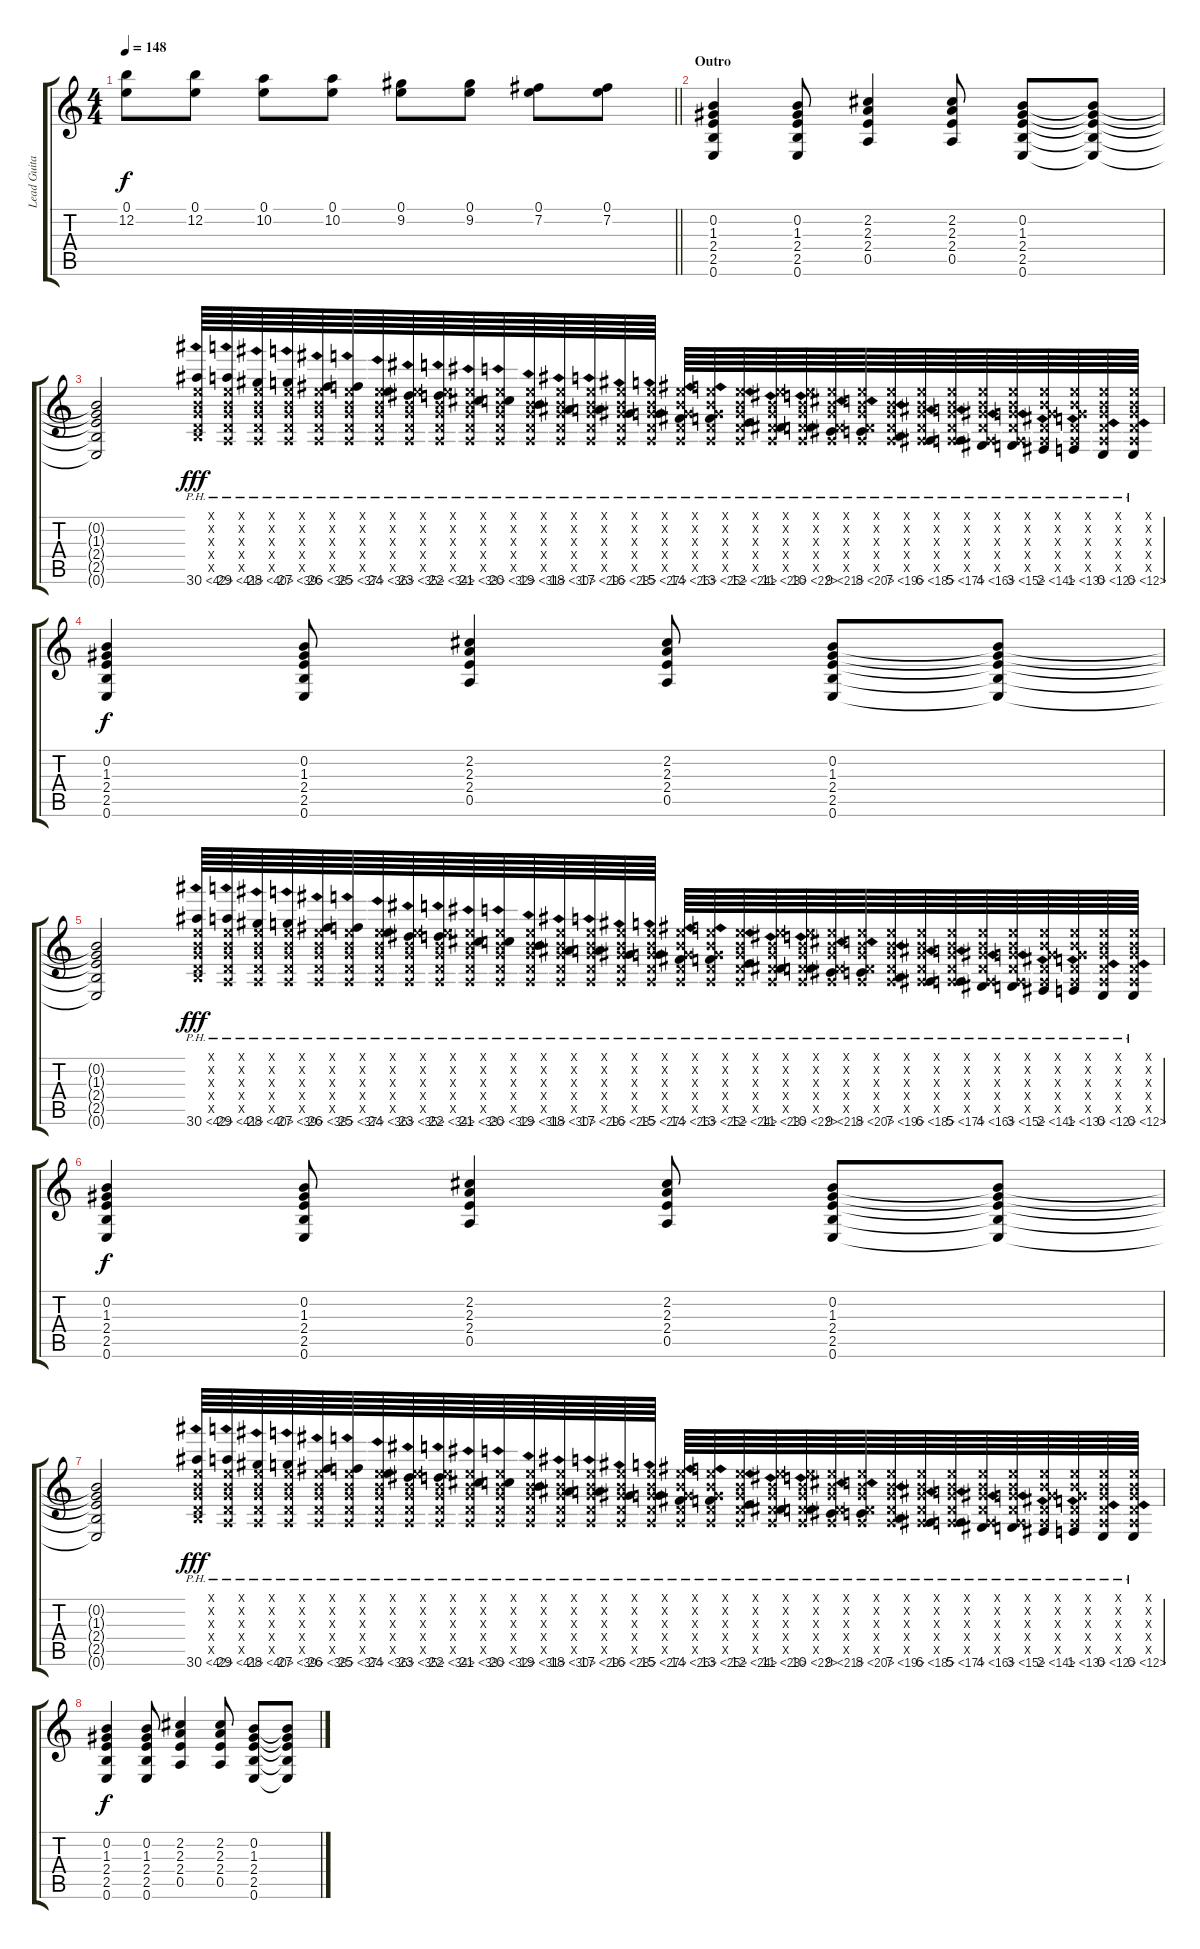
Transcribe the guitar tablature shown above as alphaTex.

\track ("Lead Guitar" "Lead Guita") {instrument distortionguitar}
\staff {score tabs}
\tuning (E4 B3 G3 D3 A2 E2) {hide}
\ts (4 4)
\tempo 148
\clef g2
\barLineRight lightlight
\ks c
(0.1 12.2).8{dy f} (0.1 12.2).8 (0.1 10.2).8 (0.1 10.2).8 (0.1 9.2).8 (0.1 9.2).8 (0.1 7.2).8 (0.1 7.2).8 |
\section ("" "Outro")
(0.2 1.3 2.4 2.5 0.6).4 (0.2 1.3 2.4 2.5 0.6).8 (2.2 2.3 2.4 0.5).4 (2.2 2.3 2.4 0.5).8 (0.2 1.3 2.4 2.5 0.6).8 (0.2{t} 1.3{t} 2.4{t} 2.5{t} 0.6{t}).8 |
(0.2{t} 1.3{t} 2.4{t} 2.5{t} 0.6{t}).2 (0.1{x} 0.2{x} 0.3{x} 0.4{x} 2.5{x} 30.6{ph 12}).64{dy fff volume 8 instrument lead2sawtooth} (0.1{x} 0.2{x} 0.3{x} 0.4{x} 0.5{x} 29.6{ph 12}).64 (0.1{x} 0.2{x} 0.3{x} 0.4{x} 0.5{x} 28.6{ph 12}).64 (0.1{x} 0.2{x} 0.3{x} 0.4{x} 0.5{x} 27.6{ph 12}).64 (0.1{x} 0.2{x} 0.3{x} 0.4{x} 0.5{x} 26.6{ph 12}).64 (0.1{x} 0.2{x} 0.3{x} 0.4{x} 0.5{x} 25.6{ph 12}).64 (0.1{x} 0.2{x} 0.3{x} 0.4{x} 0.5{x} 24.6{ph 12}).64 (0.1{x} 0.2{x} 0.3{x} 0.4{x} 0.5{x} 23.6{ph 12}).64 (0.1{x} 0.2{x} 0.3{x} 0.4{x} 0.5{x} 22.6{ph 12}).64 (0.1{x} 0.2{x} 0.3{x} 0.4{x} 0.5{x} 21.6{ph 12}).64 (0.1{x} 0.2{x} 0.3{x} 0.4{x} 0.5{x} 20.6{ph 12}).64 (0.1{x} 0.2{x} 0.3{x} 0.4{x} 0.5{x} 19.6{ph 12}).64 (0.1{x} 0.2{x} 0.3{x} 0.4{x} 0.5{x} 18.6{ph 12}).64 (0.1{x} 0.2{x} 0.3{x} 0.4{x} 0.5{x} 17.6{ph 12}).64 (0.1{x} 0.2{x} 0.3{x} 0.4{x} 0.5{x} 16.6{ph 12}).64 (0.1{x} 0.2{x} 0.3{x} 0.4{x} 0.5{x} 15.6{ph 12}).64 (0.1{x} 0.2{x} 0.3{x} 0.4{x} 0.5{x} 14.6{ph 12}).64 (0.1{x} 0.2{x} 0.3{x} 0.4{x} 0.5{x} 13.6{ph 12}).64 (0.1{x} 0.2{x} 0.3{x} 0.4{x} 0.5{x} 12.6{ph 12}).64 (0.1{x} 0.2{x} 0.3{x} 0.4{x} 0.5{x} 11.6{ph 12}).64 (0.1{x} 0.2{x} 0.3{x} 0.4{x} 0.5{x} 10.6{ph 12}).64 (0.1{x} 0.2{x} 0.3{x} 0.4{x} 0.5{x} 9.6{ph 12}).64 (0.1{x} 0.2{x} 0.3{x} 0.4{x} 0.5{x} 8.6{ph 12}).64 (0.1{x} 0.2{x} 0.3{x} 0.4{x} 0.5{x} 7.6{ph 12}).64 (0.1{x} 0.2{x} 0.3{x} 0.4{x} 0.5{x} 6.6{ph 12}).64 (0.1{x} 0.2{x} 0.3{x} 0.4{x} 0.5{x} 5.6{ph 12}).64 (0.1{x} 0.2{x} 0.3{x} 0.4{x} 0.5{x} 4.6{ph 12}).64 (0.1{x} 0.2{x} 0.3{x} 0.4{x} 0.5{x} 3.6{ph 12}).64 (0.1{x} 0.2{x} 0.3{x} 0.4{x} 0.5{x} 2.6{ph 12}).64 (0.1{x} 0.2{x} 0.3{x} 0.4{x} 0.5{x} 1.6{ph 12}).64 (0.1{x} 0.2{x} 0.3{x} 0.4{x} 0.5{x} 0.6{ph 12}).64 (0.1{x} 0.2{x} 0.3{x} 0.4{x} 0.5{x} 0.6{ph 12}).64 |
(0.2 1.3 2.4 2.5 0.6).4{dy f volume 14 instrument distortionguitar} (0.2 1.3 2.4 2.5 0.6).8 (2.2 2.3 2.4 0.5).4 (2.2 2.3 2.4 0.5).8 (0.2 1.3 2.4 2.5 0.6).8 (0.2{t} 1.3{t} 2.4{t} 2.5{t} 0.6{t}).8 |
(0.2{t} 1.3{t} 2.4{t} 2.5{t} 0.6{t}).2 (0.1{x} 0.2{x} 0.3{x} 0.4{x} 2.5{x} 30.6{ph 12}).64{dy fff volume 8 instrument lead2sawtooth} (0.1{x} 0.2{x} 0.3{x} 0.4{x} 0.5{x} 29.6{ph 12}).64 (0.1{x} 0.2{x} 0.3{x} 0.4{x} 0.5{x} 28.6{ph 12}).64 (0.1{x} 0.2{x} 0.3{x} 0.4{x} 0.5{x} 27.6{ph 12}).64 (0.1{x} 0.2{x} 0.3{x} 0.4{x} 0.5{x} 26.6{ph 12}).64 (0.1{x} 0.2{x} 0.3{x} 0.4{x} 0.5{x} 25.6{ph 12}).64 (0.1{x} 0.2{x} 0.3{x} 0.4{x} 0.5{x} 24.6{ph 12}).64 (0.1{x} 0.2{x} 0.3{x} 0.4{x} 0.5{x} 23.6{ph 12}).64 (0.1{x} 0.2{x} 0.3{x} 0.4{x} 0.5{x} 22.6{ph 12}).64 (0.1{x} 0.2{x} 0.3{x} 0.4{x} 0.5{x} 21.6{ph 12}).64 (0.1{x} 0.2{x} 0.3{x} 0.4{x} 0.5{x} 20.6{ph 12}).64 (0.1{x} 0.2{x} 0.3{x} 0.4{x} 0.5{x} 19.6{ph 12}).64 (0.1{x} 0.2{x} 0.3{x} 0.4{x} 0.5{x} 18.6{ph 12}).64 (0.1{x} 0.2{x} 0.3{x} 0.4{x} 0.5{x} 17.6{ph 12}).64 (0.1{x} 0.2{x} 0.3{x} 0.4{x} 0.5{x} 16.6{ph 12}).64 (0.1{x} 0.2{x} 0.3{x} 0.4{x} 0.5{x} 15.6{ph 12}).64 (0.1{x} 0.2{x} 0.3{x} 0.4{x} 0.5{x} 14.6{ph 12}).64 (0.1{x} 0.2{x} 0.3{x} 0.4{x} 0.5{x} 13.6{ph 12}).64 (0.1{x} 0.2{x} 0.3{x} 0.4{x} 0.5{x} 12.6{ph 12}).64 (0.1{x} 0.2{x} 0.3{x} 0.4{x} 0.5{x} 11.6{ph 12}).64 (0.1{x} 0.2{x} 0.3{x} 0.4{x} 0.5{x} 10.6{ph 12}).64 (0.1{x} 0.2{x} 0.3{x} 0.4{x} 0.5{x} 9.6{ph 12}).64 (0.1{x} 0.2{x} 0.3{x} 0.4{x} 0.5{x} 8.6{ph 12}).64 (0.1{x} 0.2{x} 0.3{x} 0.4{x} 0.5{x} 7.6{ph 12}).64 (0.1{x} 0.2{x} 0.3{x} 0.4{x} 0.5{x} 6.6{ph 12}).64 (0.1{x} 0.2{x} 0.3{x} 0.4{x} 0.5{x} 5.6{ph 12}).64 (0.1{x} 0.2{x} 0.3{x} 0.4{x} 0.5{x} 4.6{ph 12}).64 (0.1{x} 0.2{x} 0.3{x} 0.4{x} 0.5{x} 3.6{ph 12}).64 (0.1{x} 0.2{x} 0.3{x} 0.4{x} 0.5{x} 2.6{ph 12}).64 (0.1{x} 0.2{x} 0.3{x} 0.4{x} 0.5{x} 1.6{ph 12}).64 (0.1{x} 0.2{x} 0.3{x} 0.4{x} 0.5{x} 0.6{ph 12}).64 (0.1{x} 0.2{x} 0.3{x} 0.4{x} 0.5{x} 0.6{ph 12}).64 |
(0.2 1.3 2.4 2.5 0.6).4{dy f volume 14 instrument distortionguitar} (0.2 1.3 2.4 2.5 0.6).8 (2.2 2.3 2.4 0.5).4 (2.2 2.3 2.4 0.5).8 (0.2 1.3 2.4 2.5 0.6).8 (0.2{t} 1.3{t} 2.4{t} 2.5{t} 0.6{t}).8 |
(0.2{t} 1.3{t} 2.4{t} 2.5{t} 0.6{t}).2 (0.1{x} 0.2{x} 0.3{x} 0.4{x} 2.5{x} 30.6{ph 12}).64{dy fff volume 8 instrument lead2sawtooth} (0.1{x} 0.2{x} 0.3{x} 0.4{x} 0.5{x} 29.6{ph 12}).64 (0.1{x} 0.2{x} 0.3{x} 0.4{x} 0.5{x} 28.6{ph 12}).64 (0.1{x} 0.2{x} 0.3{x} 0.4{x} 0.5{x} 27.6{ph 12}).64 (0.1{x} 0.2{x} 0.3{x} 0.4{x} 0.5{x} 26.6{ph 12}).64 (0.1{x} 0.2{x} 0.3{x} 0.4{x} 0.5{x} 25.6{ph 12}).64 (0.1{x} 0.2{x} 0.3{x} 0.4{x} 0.5{x} 24.6{ph 12}).64 (0.1{x} 0.2{x} 0.3{x} 0.4{x} 0.5{x} 23.6{ph 12}).64 (0.1{x} 0.2{x} 0.3{x} 0.4{x} 0.5{x} 22.6{ph 12}).64 (0.1{x} 0.2{x} 0.3{x} 0.4{x} 0.5{x} 21.6{ph 12}).64 (0.1{x} 0.2{x} 0.3{x} 0.4{x} 0.5{x} 20.6{ph 12}).64 (0.1{x} 0.2{x} 0.3{x} 0.4{x} 0.5{x} 19.6{ph 12}).64 (0.1{x} 0.2{x} 0.3{x} 0.4{x} 0.5{x} 18.6{ph 12}).64 (0.1{x} 0.2{x} 0.3{x} 0.4{x} 0.5{x} 17.6{ph 12}).64 (0.1{x} 0.2{x} 0.3{x} 0.4{x} 0.5{x} 16.6{ph 12}).64 (0.1{x} 0.2{x} 0.3{x} 0.4{x} 0.5{x} 15.6{ph 12}).64 (0.1{x} 0.2{x} 0.3{x} 0.4{x} 0.5{x} 14.6{ph 12}).64 (0.1{x} 0.2{x} 0.3{x} 0.4{x} 0.5{x} 13.6{ph 12}).64 (0.1{x} 0.2{x} 0.3{x} 0.4{x} 0.5{x} 12.6{ph 12}).64 (0.1{x} 0.2{x} 0.3{x} 0.4{x} 0.5{x} 11.6{ph 12}).64 (0.1{x} 0.2{x} 0.3{x} 0.4{x} 0.5{x} 10.6{ph 12}).64 (0.1{x} 0.2{x} 0.3{x} 0.4{x} 0.5{x} 9.6{ph 12}).64 (0.1{x} 0.2{x} 0.3{x} 0.4{x} 0.5{x} 8.6{ph 12}).64 (0.1{x} 0.2{x} 0.3{x} 0.4{x} 0.5{x} 7.6{ph 12}).64 (0.1{x} 0.2{x} 0.3{x} 0.4{x} 0.5{x} 6.6{ph 12}).64 (0.1{x} 0.2{x} 0.3{x} 0.4{x} 0.5{x} 5.6{ph 12}).64 (0.1{x} 0.2{x} 0.3{x} 0.4{x} 0.5{x} 4.6{ph 12}).64 (0.1{x} 0.2{x} 0.3{x} 0.4{x} 0.5{x} 3.6{ph 12}).64 (0.1{x} 0.2{x} 0.3{x} 0.4{x} 0.5{x} 2.6{ph 12}).64 (0.1{x} 0.2{x} 0.3{x} 0.4{x} 0.5{x} 1.6{ph 12}).64 (0.1{x} 0.2{x} 0.3{x} 0.4{x} 0.5{x} 0.6{ph 12}).64 (0.1{x} 0.2{x} 0.3{x} 0.4{x} 0.5{x} 0.6{ph 12}).64 |
(0.2 1.3 2.4 2.5 0.6).4{dy f volume 14 instrument distortionguitar} (0.2 1.3 2.4 2.5 0.6).8 (2.2 2.3 2.4 0.5).4 (2.2 2.3 2.4 0.5).8 (0.2 1.3 2.4 2.5 0.6).8 (0.2{t} 1.3{t} 2.4{t} 2.5{t} 0.6{t}).8
